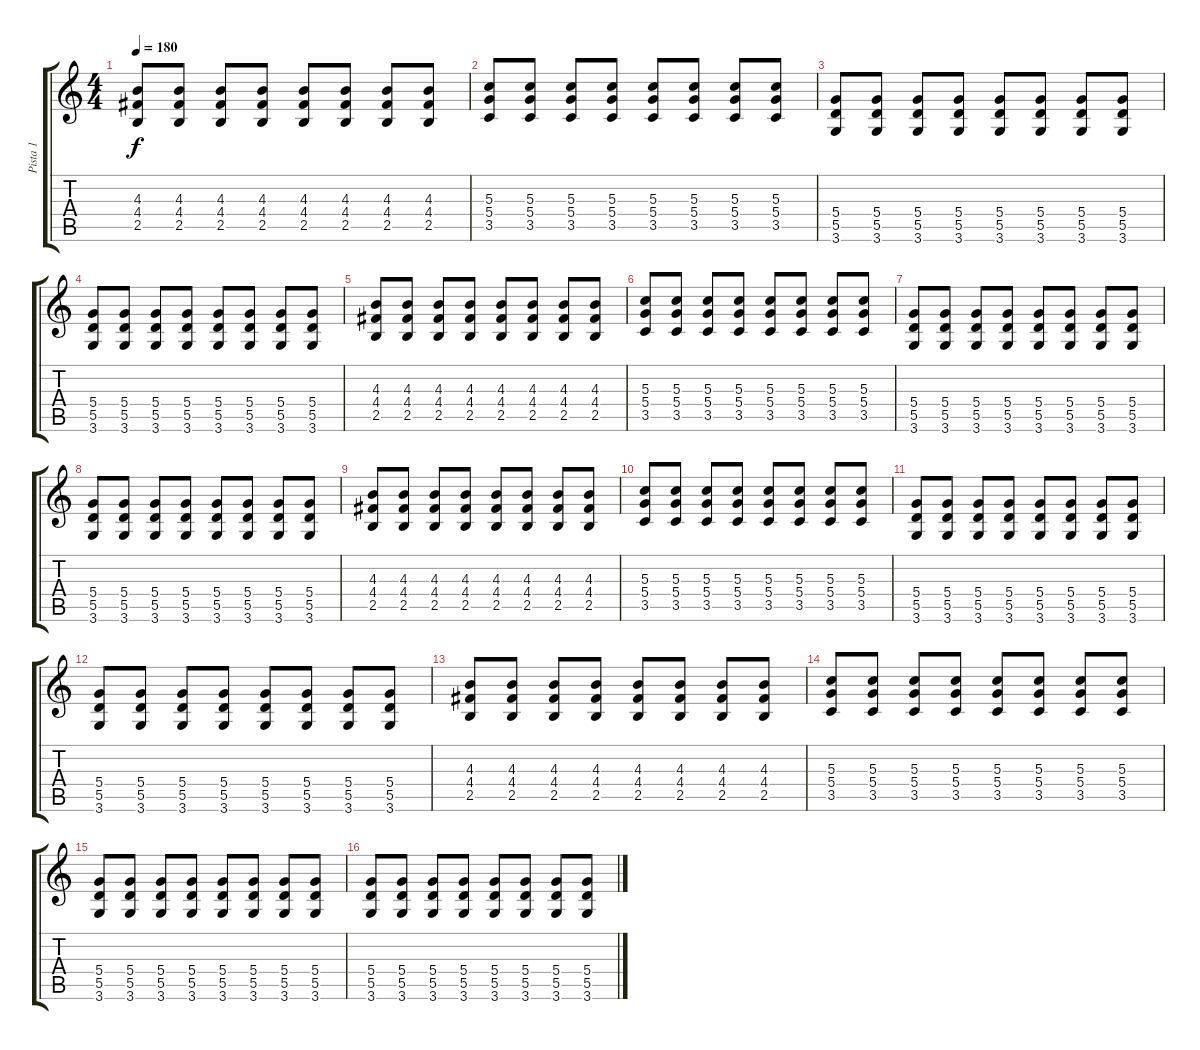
\track ("Pista 1" "Pista 1") {instrument distortionguitar}
\staff {score tabs}
\tuning (E4 B3 G3 D3 A2 E2) {hide}
\ts (4 4)
\tempo 180
\clef g2
\ks c
(4.3 4.4 2.5).8{dy f} (4.3 4.4 2.5).8 (4.3 4.4 2.5).8 (4.3 4.4 2.5).8 (4.3 4.4 2.5).8 (4.3 4.4 2.5).8 (4.3 4.4 2.5).8 (4.3 4.4 2.5).8 |
(5.3 5.4 3.5).8 (5.3 5.4 3.5).8 (5.3 5.4 3.5).8 (5.3 5.4 3.5).8 (5.3 5.4 3.5).8 (5.3 5.4 3.5).8 (5.3 5.4 3.5).8 (5.3 5.4 3.5).8 |
(5.4 5.5 3.6).8 (5.4 5.5 3.6).8 (5.4 5.5 3.6).8 (5.4 5.5 3.6).8 (5.4 5.5 3.6).8 (5.4 5.5 3.6).8 (5.4 5.5 3.6).8 (5.4 5.5 3.6).8 |
(5.4 5.5 3.6).8 (5.4 5.5 3.6).8 (5.4 5.5 3.6).8 (5.4 5.5 3.6).8 (5.4 5.5 3.6).8 (5.4 5.5 3.6).8 (5.4 5.5 3.6).8 (5.4 5.5 3.6).8 |
(4.3 4.4 2.5).8 (4.3 4.4 2.5).8 (4.3 4.4 2.5).8 (4.3 4.4 2.5).8 (4.3 4.4 2.5).8 (4.3 4.4 2.5).8 (4.3 4.4 2.5).8 (4.3 4.4 2.5).8 |
(5.3 5.4 3.5).8 (5.3 5.4 3.5).8 (5.3 5.4 3.5).8 (5.3 5.4 3.5).8 (5.3 5.4 3.5).8 (5.3 5.4 3.5).8 (5.3 5.4 3.5).8 (5.3 5.4 3.5).8 |
(5.4 5.5 3.6).8 (5.4 5.5 3.6).8 (5.4 5.5 3.6).8 (5.4 5.5 3.6).8 (5.4 5.5 3.6).8 (5.4 5.5 3.6).8 (5.4 5.5 3.6).8 (5.4 5.5 3.6).8 |
(5.4 5.5 3.6).8 (5.4 5.5 3.6).8 (5.4 5.5 3.6).8 (5.4 5.5 3.6).8 (5.4 5.5 3.6).8 (5.4 5.5 3.6).8 (5.4 5.5 3.6).8 (5.4 5.5 3.6).8 |
(4.3 4.4 2.5).8 (4.3 4.4 2.5).8 (4.3 4.4 2.5).8 (4.3 4.4 2.5).8 (4.3 4.4 2.5).8 (4.3 4.4 2.5).8 (4.3 4.4 2.5).8 (4.3 4.4 2.5).8 |
(5.3 5.4 3.5).8 (5.3 5.4 3.5).8 (5.3 5.4 3.5).8 (5.3 5.4 3.5).8 (5.3 5.4 3.5).8 (5.3 5.4 3.5).8 (5.3 5.4 3.5).8 (5.3 5.4 3.5).8 |
(5.4 5.5 3.6).8 (5.4 5.5 3.6).8 (5.4 5.5 3.6).8 (5.4 5.5 3.6).8 (5.4 5.5 3.6).8 (5.4 5.5 3.6).8 (5.4 5.5 3.6).8 (5.4 5.5 3.6).8 |
(5.4 5.5 3.6).8 (5.4 5.5 3.6).8 (5.4 5.5 3.6).8 (5.4 5.5 3.6).8 (5.4 5.5 3.6).8 (5.4 5.5 3.6).8 (5.4 5.5 3.6).8 (5.4 5.5 3.6).8 |
(4.3 4.4 2.5).8 (4.3 4.4 2.5).8 (4.3 4.4 2.5).8 (4.3 4.4 2.5).8 (4.3 4.4 2.5).8 (4.3 4.4 2.5).8 (4.3 4.4 2.5).8 (4.3 4.4 2.5).8 |
(5.3 5.4 3.5).8 (5.3 5.4 3.5).8 (5.3 5.4 3.5).8 (5.3 5.4 3.5).8 (5.3 5.4 3.5).8 (5.3 5.4 3.5).8 (5.3 5.4 3.5).8 (5.3 5.4 3.5).8 |
(5.4 5.5 3.6).8 (5.4 5.5 3.6).8 (5.4 5.5 3.6).8 (5.4 5.5 3.6).8 (5.4 5.5 3.6).8 (5.4 5.5 3.6).8 (5.4 5.5 3.6).8 (5.4 5.5 3.6).8 |
(5.4 5.5 3.6).8 (5.4 5.5 3.6).8 (5.4 5.5 3.6).8 (5.4 5.5 3.6).8 (5.4 5.5 3.6).8 (5.4 5.5 3.6).8 (5.4 5.5 3.6).8 (5.4 5.5 3.6).8
